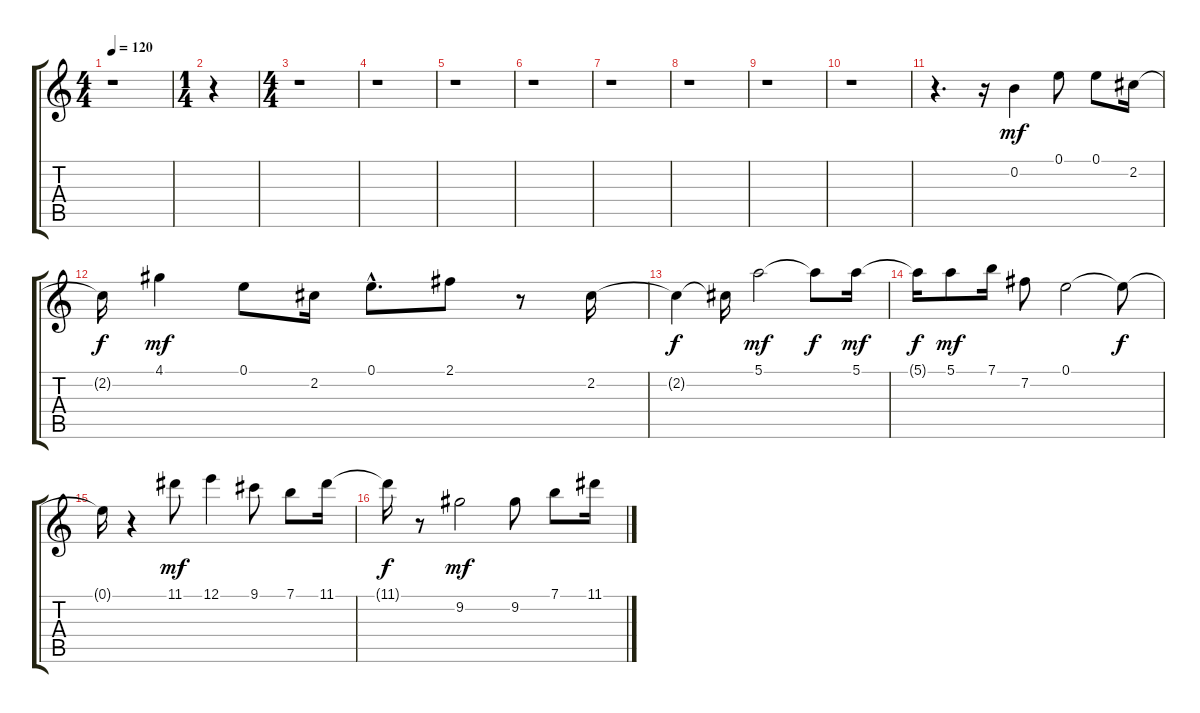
\track "" {instrument overdrivenguitar}
\staff {score tabs}
\tuning (E4 B3 G3 D3 A2 E2) {hide}
\ts (4 4)
\tempo 120
\clef g2
\ks c
r.1{dy mf instrument overdrivenguitar} |
\ts (1 4)
r.4 |
\ts (4 4)
r.1 |
r.1 |
r.1 |
r.1 |
r.1 |
r.1 |
r.1 |
r.1 |
r.4{d} r.16 0.2.4 0.1.8 0.1.8 2.2.16 |
2.2{t}.16{dy f} 4.1.4{dy mf} 0.1.8 2.2.16 0.1{hac}.8{d} 2.1.8 r.8 2.2.16 |
2.2{t}.4{dy f} 2.2{t}.16 5.1.2{dy mf} 5.1{t}.8{dy f} 5.1.16{dy mf} |
5.1{t}.16{dy f} 5.1.8{dy mf} 7.1.16 7.2.8 0.1.2 0.1{t}.8{dy f} |
0.1{t}.16 r.4 11.1.8{dy mf} 12.1.4 9.1.8 7.1.8 11.1.16 |
11.1{t}.16{dy f} r.8 9.2.2{dy mf} 9.2.8 7.1.8 11.1.16
